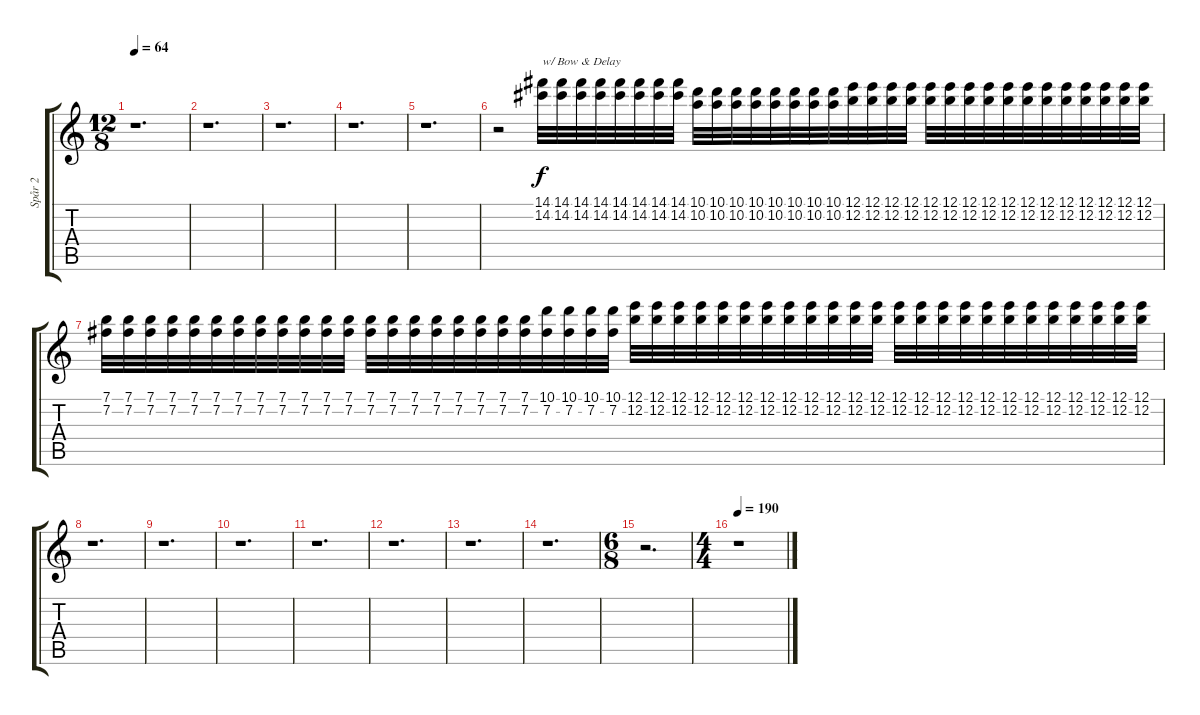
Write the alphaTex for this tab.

\track ("Spår 2" "Spår 2") {instrument distortionguitar}
\staff {score tabs}
\tuning (E4 B3 G3 D3 A2 E2) {hide}
\ts (12 8)
\tempo 64
\clef g2
\ks c
r.1{d dy f} |
r.1{d} |
r.1{d} |
r.1{d} |
r.1{d} |
r.2 (14.1 14.2).32{txt "w/ Bow & Delay"} (14.1 14.2).32 (14.1 14.2).32 (14.1 14.2).32 (14.1 14.2).32 (14.1 14.2).32 (14.1 14.2).32 (14.1 14.2).32 (10.1 10.2).32 (10.1 10.2).32 (10.1 10.2).32 (10.1 10.2).32 (10.1 10.2).32 (10.1 10.2).32 (10.1 10.2).32 (10.1 10.2).32 (12.1 12.2).32 (12.1 12.2).32 (12.1 12.2).32 (12.1 12.2).32 (12.1 12.2).32 (12.1 12.2).32 (12.1 12.2).32 (12.1 12.2).32 (12.1 12.2).32 (12.1 12.2).32 (12.1 12.2).32 (12.1 12.2).32 (12.1 12.2).32 (12.1 12.2).32 (12.1 12.2).32 (12.1 12.2).32 |
(7.1 7.2).32 (7.1 7.2).32 (7.1 7.2).32 (7.1 7.2).32 (7.1 7.2).32 (7.1 7.2).32 (7.1 7.2).32 (7.1 7.2).32 (7.1 7.2).32 (7.1 7.2).32 (7.1 7.2).32 (7.1 7.2).32 (7.1 7.2).32 (7.1 7.2).32 (7.1 7.2).32 (7.1 7.2).32 (7.1 7.2).32 (7.1 7.2).32 (7.1 7.2).32 (7.1 7.2).32 (10.1 7.2).32 (10.1 7.2).32 (10.1 7.2).32 (10.1 7.2).32 (12.1 12.2).32 (12.1 12.2).32 (12.1 12.2).32 (12.1 12.2).32 (12.1 12.2).32 (12.1 12.2).32 (12.1 12.2).32 (12.1 12.2).32 (12.1 12.2).32 (12.1 12.2).32 (12.1 12.2).32 (12.1 12.2).32 (12.1 12.2).32 (12.1 12.2).32 (12.1 12.2).32 (12.1 12.2).32 (12.1 12.2).32 (12.1 12.2).32 (12.1 12.2).32 (12.1 12.2).32 (12.1 12.2).32 (12.1 12.2).32 (12.1 12.2).32 (12.1 12.2).32 |
r.1{d} |
r.1{d} |
r.1{d} |
r.1{d} |
r.1{d} |
r.1{d} |
r.1{d} |
\ts (6 8)
r.2{d} |
\ts (4 4)
\tempo 190
r.1
